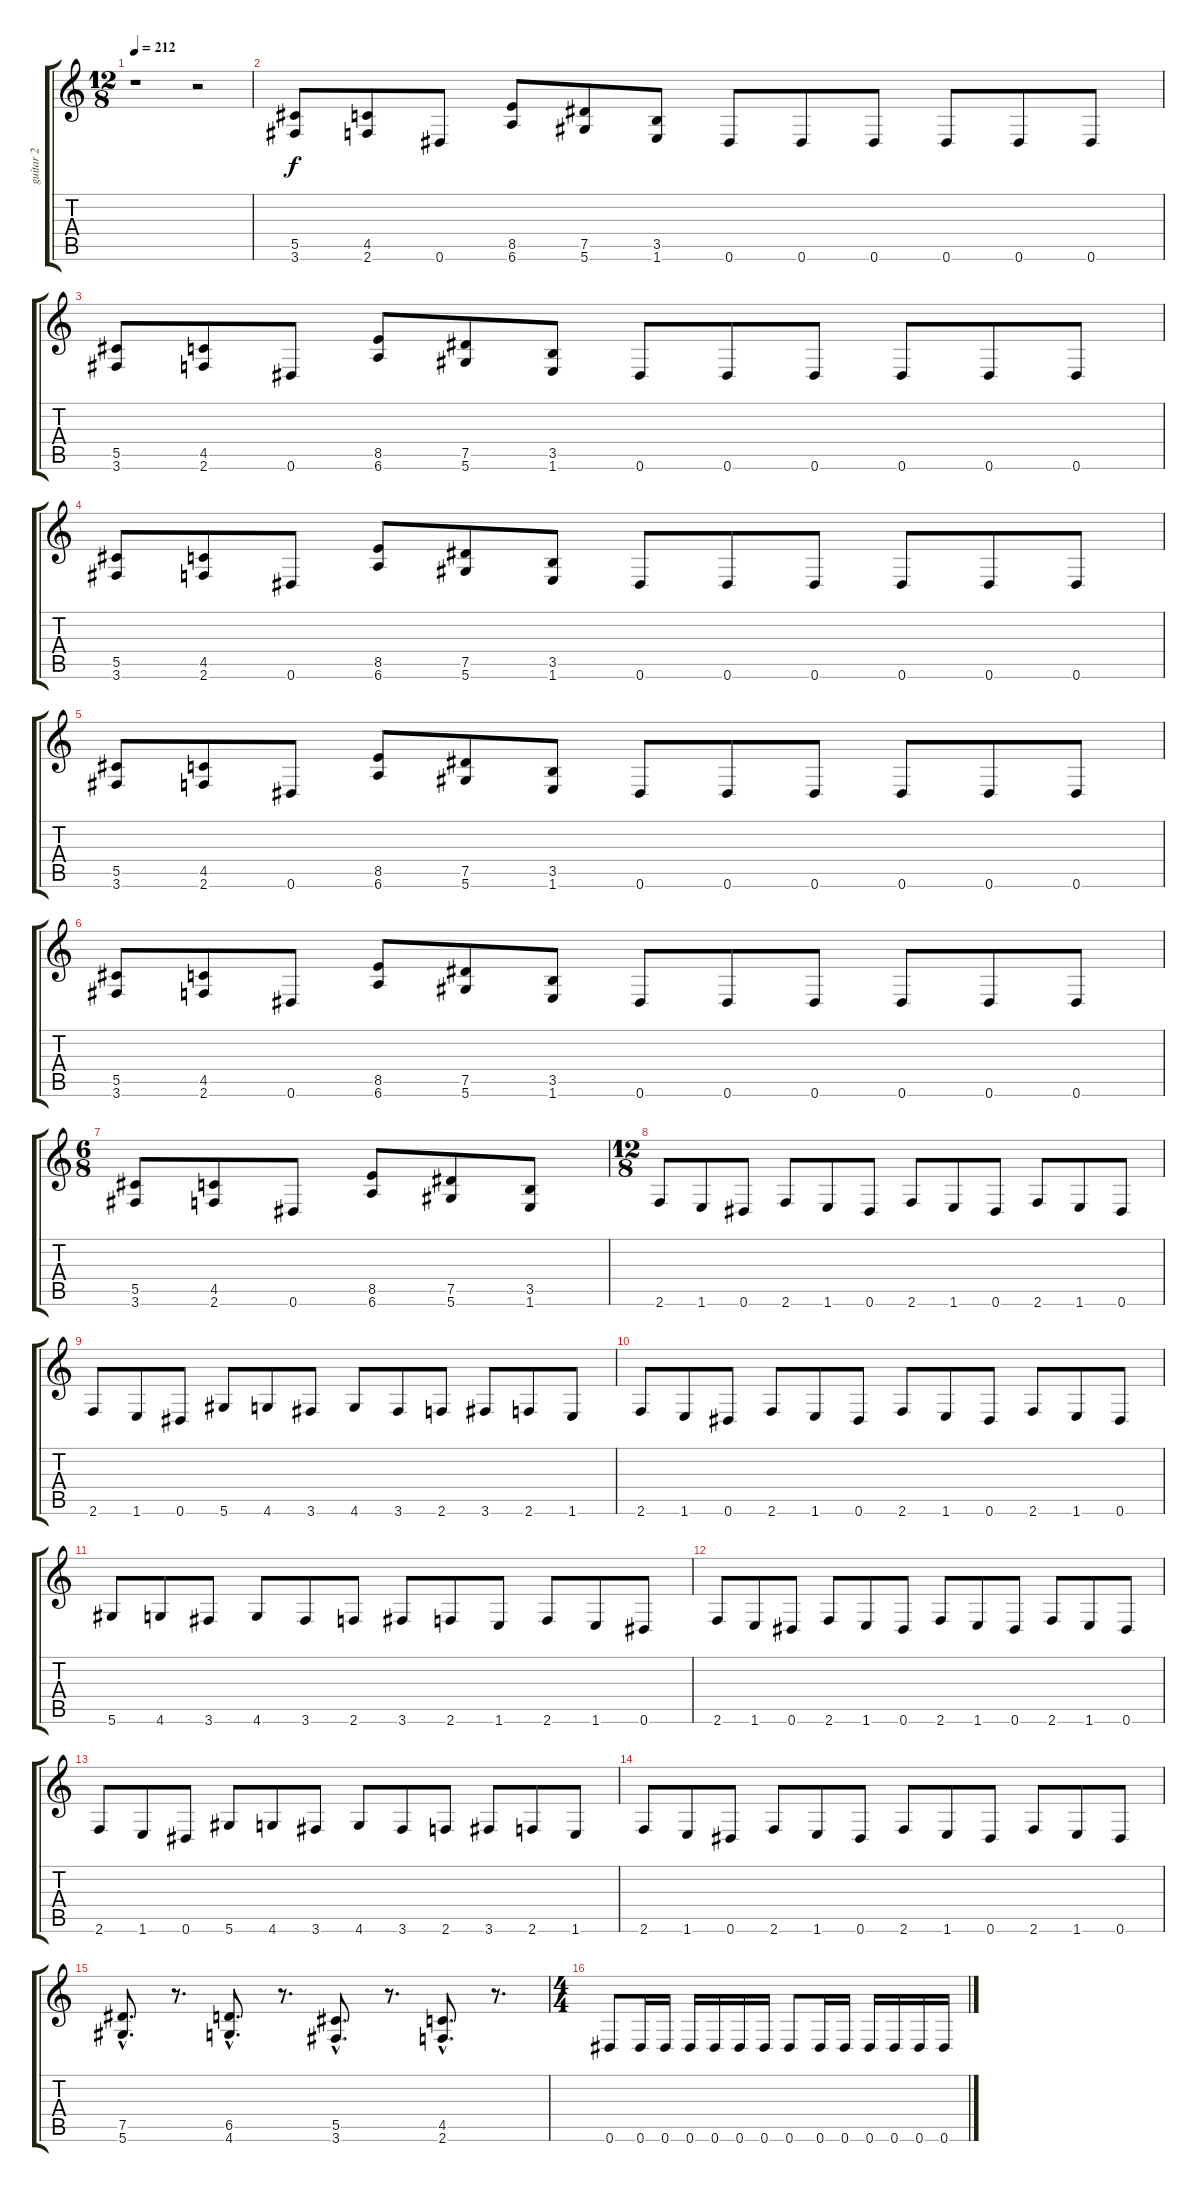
\track ("guitar 2" "guitar 2") {instrument distortionguitar}
\staff {score tabs}
\tuning (Eb4 Bb3 Gb3 Db3 Ab2 Eb2) {hide}
\ts (12 8)
\tempo 212
\clef g2
\ks c
r.1{dy f instrument distortionguitar} r.2 |
(5.5 3.6).8 (4.5 2.6).8 0.6.8 (8.5 6.6).8 (7.5 5.6).8 (3.5 1.6).8 0.6.8 0.6.8 0.6.8 0.6.8 0.6.8 0.6.8 |
(5.5 3.6).8 (4.5 2.6).8 0.6.8 (8.5 6.6).8 (7.5 5.6).8 (3.5 1.6).8 0.6.8 0.6.8 0.6.8 0.6.8 0.6.8 0.6.8 |
(5.5 3.6).8 (4.5 2.6).8 0.6.8 (8.5 6.6).8 (7.5 5.6).8 (3.5 1.6).8 0.6.8 0.6.8 0.6.8 0.6.8 0.6.8 0.6.8 |
(5.5 3.6).8 (4.5 2.6).8 0.6.8 (8.5 6.6).8 (7.5 5.6).8 (3.5 1.6).8 0.6.8 0.6.8 0.6.8 0.6.8 0.6.8 0.6.8 |
(5.5 3.6).8 (4.5 2.6).8 0.6.8 (8.5 6.6).8 (7.5 5.6).8 (3.5 1.6).8 0.6.8 0.6.8 0.6.8 0.6.8 0.6.8 0.6.8 |
\ts (6 8)
(5.5 3.6).8 (4.5 2.6).8 0.6.8 (8.5 6.6).8 (7.5 5.6).8 (3.5 1.6).8 |
\ts (12 8)
2.6.8 1.6.8 0.6.8 2.6.8 1.6.8 0.6.8 2.6.8 1.6.8 0.6.8 2.6.8 1.6.8 0.6.8 |
2.6.8 1.6.8 0.6.8 5.6.8 4.6.8 3.6.8 4.6.8 3.6.8 2.6.8 3.6.8 2.6.8 1.6.8 |
2.6.8 1.6.8 0.6.8 2.6.8 1.6.8 0.6.8 2.6.8 1.6.8 0.6.8 2.6.8 1.6.8 0.6.8 |
5.6.8 4.6.8 3.6.8 4.6.8 3.6.8 2.6.8 3.6.8 2.6.8 1.6.8 2.6.8 1.6.8 0.6.8 |
2.6.8 1.6.8 0.6.8 2.6.8 1.6.8 0.6.8 2.6.8 1.6.8 0.6.8 2.6.8 1.6.8 0.6.8 |
2.6.8 1.6.8 0.6.8 5.6.8 4.6.8 3.6.8 4.6.8 3.6.8 2.6.8 3.6.8 2.6.8 1.6.8 |
2.6.8 1.6.8 0.6.8 2.6.8 1.6.8 0.6.8 2.6.8 1.6.8 0.6.8 2.6.8 1.6.8 0.6.8 |
(7.5{hac} 5.6{hac}).8{d} r.8{d} (6.5{hac} 4.6{hac}).8{d} r.8{d} (5.5{hac} 3.6{hac}).8{d} r.8{d} (4.5{hac} 2.6{hac}).8{d} r.8{d} |
\ts (4 4)
0.6.8 0.6.16 0.6.16 0.6.16 0.6.16 0.6.16 0.6.16 0.6.8 0.6.16 0.6.16 0.6.16 0.6.16 0.6.16 0.6.16
